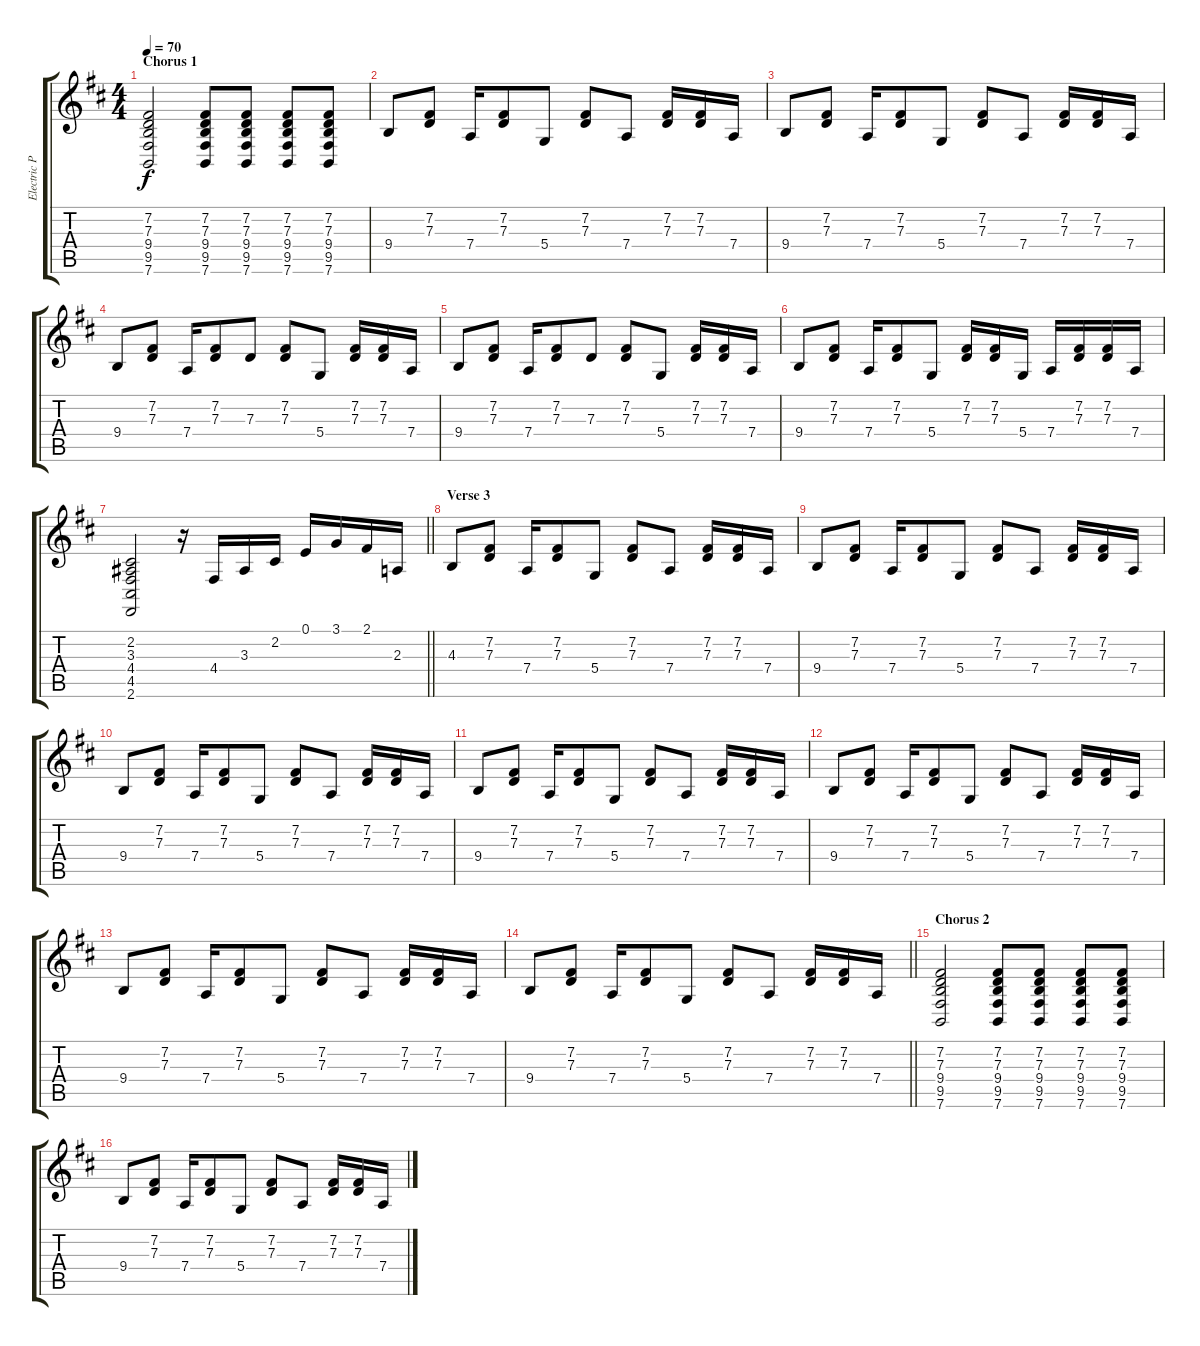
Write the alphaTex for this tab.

\track ("Electric Piano" "Electric P") {instrument acousticgrandpiano}
\staff {score tabs}
\tuning (E4 B3 G3 D3 A2 E2) {hide}
\ts (4 4)
\section ("" "Chorus 1")
\tempo 70
\clef g2
\ks bminor
(7.2 7.3 9.4 9.5 7.6).2{dy f} (7.2 7.3 9.4 9.5 7.6).8 (7.2 7.3 9.4 9.5 7.6).8 (7.2 7.3 9.4 9.5 7.6).8 (7.2 7.3 9.4 9.5 7.6).8 |
9.4.8 (7.2 7.3).8 7.4.16 (7.2 7.3).8 5.4.8 (7.2 7.3).8 7.4.8 (7.2 7.3).16 (7.2 7.3).16 7.4.16 |
9.4.8 (7.2 7.3).8 7.4.16 (7.2 7.3).8 5.4.8 (7.2 7.3).8 7.4.8 (7.2 7.3).16 (7.2 7.3).16 7.4.16 |
9.4.8 (7.2 7.3).8 7.4.16 (7.2 7.3).8 7.3.8 (7.2 7.3).8 5.4.8 (7.2 7.3).16 (7.2 7.3).16 7.4.16 |
9.4.8 (7.2 7.3).8 7.4.16 (7.2 7.3).8 7.3.8 (7.2 7.3).8 5.4.8 (7.2 7.3).16 (7.2 7.3).16 7.4.16 |
9.4.8 (7.2 7.3).8 7.4.16 (7.2 7.3).8 5.4.8 (7.2 7.3).16 (7.2 7.3).16 5.4.16 7.4.16 (7.2 7.3).16{beam merge} (7.2 7.3).16 7.4.16 |
\barLineRight lightlight
(2.2 3.3 4.4 4.5 2.6).2 r.16 4.4.16 3.3.16 2.2.16 0.1.16 3.1.16 2.1.16 2.3.16 |
\section ("" "Verse 3")
4.3.8 (7.2 7.3).8 7.4.16 (7.2 7.3).8 5.4.8 (7.2 7.3).8 7.4.8 (7.2 7.3).16 (7.2 7.3).16 7.4.16 |
9.4.8 (7.2 7.3).8 7.4.16 (7.2 7.3).8 5.4.8 (7.2 7.3).8 7.4.8 (7.2 7.3).16 (7.2 7.3).16 7.4.16 |
9.4.8 (7.2 7.3).8 7.4.16 (7.2 7.3).8 5.4.8 (7.2 7.3).8 7.4.8 (7.2 7.3).16 (7.2 7.3).16 7.4.16 |
9.4.8 (7.2 7.3).8 7.4.16 (7.2 7.3).8 5.4.8 (7.2 7.3).8 7.4.8 (7.2 7.3).16 (7.2 7.3).16 7.4.16 |
9.4.8 (7.2 7.3).8 7.4.16 (7.2 7.3).8 5.4.8 (7.2 7.3).8 7.4.8 (7.2 7.3).16 (7.2 7.3).16 7.4.16 |
9.4.8 (7.2 7.3).8 7.4.16 (7.2 7.3).8 5.4.8 (7.2 7.3).8 7.4.8 (7.2 7.3).16 (7.2 7.3).16 7.4.16 |
\barLineRight lightlight
9.4.8 (7.2 7.3).8 7.4.16 (7.2 7.3).8 5.4.8 (7.2 7.3).8 7.4.8 (7.2 7.3).16 (7.2 7.3).16 7.4.16 |
\section ("" "Chorus 2")
(7.2 7.3 9.4 9.5 7.6).2 (7.2 7.3 9.4 9.5 7.6).8 (7.2 7.3 9.4 9.5 7.6).8 (7.2 7.3 9.4 9.5 7.6).8 (7.2 7.3 9.4 9.5 7.6).8 |
9.4.8 (7.2 7.3).8 7.4.16 (7.2 7.3).8 5.4.8 (7.2 7.3).8 7.4.8 (7.2 7.3).16 (7.2 7.3).16 7.4.16
